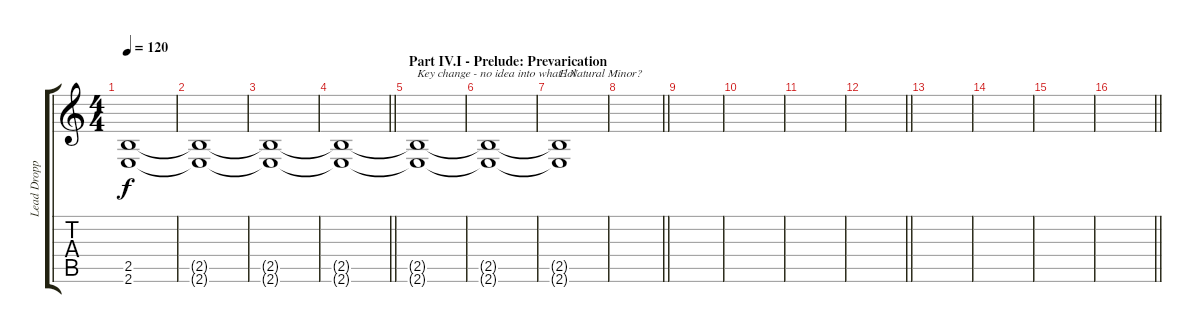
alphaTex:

\track ("Lead Dropped D " "Lead Dropp") {instrument distortionguitar}
\staff {score tabs}
\tuning (E4 B3 G3 D3 A2 D2) {hide}
\ts (4 4)
\section ("" "")
\tempo 120
\clef g2
\ks c
(2.5{t} 2.6{t}).1{dy f} |
(2.5{t} 2.6{t}).1 |
(2.5{t} 2.6{t}).1{volume 0} |
\barLineRight lightlight
(2.5{t} 2.6{t}).1 |
\section ("" "Part IV.I - Prelude: Prevarication")
(2.5{t} 2.6{t}).1{txt "Key change - no idea into what lol"} |
(2.5{t} 2.6{t}).1 |
(2.5{t} 2.6{t}).1{txt "E Natural Minor?"} |
\barLineRight lightlight
|
|
|
|
\barLineRight lightlight
|
|
|
|
\barLineRight lightlight
